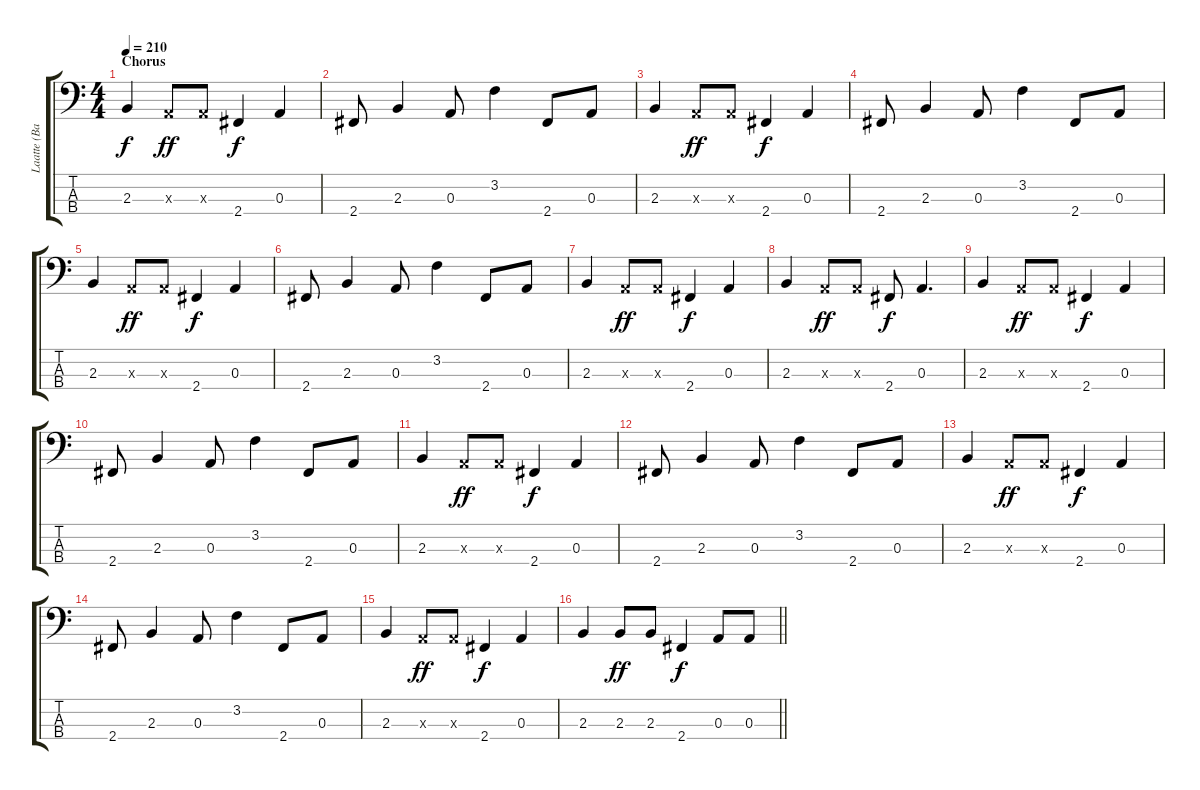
\track ("Laatte (Bass)" "Laatte (Ba") {instrument electricbassfinger}
\staff {score tabs}
\tuning (G2 D2 A1 E1) {hide}
\ts (4 4)
\section ("" "Chorus")
\tempo 210
\clef f4
\ks c
2.3.4{dy f} 0.3{x}.8{dy ff} 0.3{x}.8 2.4.4{dy f} 0.3.4 |
2.4.8 2.3.4 0.3.8 3.2.4 2.4.8 0.3.8 |
2.3.4 0.3{x}.8{dy ff} 0.3{x}.8 2.4.4{dy f} 0.3.4 |
2.4.8 2.3.4 0.3.8 3.2.4 2.4.8 0.3.8 |
2.3.4 0.3{x}.8{dy ff} 0.3{x}.8 2.4.4{dy f} 0.3.4 |
2.4.8 2.3.4 0.3.8 3.2.4 2.4.8 0.3.8 |
2.3.4 0.3{x}.8{dy ff} 0.3{x}.8 2.4.4{dy f} 0.3.4 |
2.3.4 0.3{x}.8{dy ff} 0.3{x}.8 2.4.8{dy f} 0.3.4{d} |
2.3.4 0.3{x}.8{dy ff} 0.3{x}.8 2.4.4{dy f} 0.3.4 |
2.4.8 2.3.4 0.3.8 3.2.4 2.4.8 0.3.8 |
2.3.4 0.3{x}.8{dy ff} 0.3{x}.8 2.4.4{dy f} 0.3.4 |
2.4.8 2.3.4 0.3.8 3.2.4 2.4.8 0.3.8 |
2.3.4 0.3{x}.8{dy ff} 0.3{x}.8 2.4.4{dy f} 0.3.4 |
2.4.8 2.3.4 0.3.8 3.2.4 2.4.8 0.3.8 |
2.3.4 0.3{x}.8{dy ff} 0.3{x}.8 2.4.4{dy f} 0.3.4 |
\barLineRight lightlight
2.3.4 2.3.8{dy ff} 2.3.8 2.4.4{dy f} 0.3.8 0.3.8
